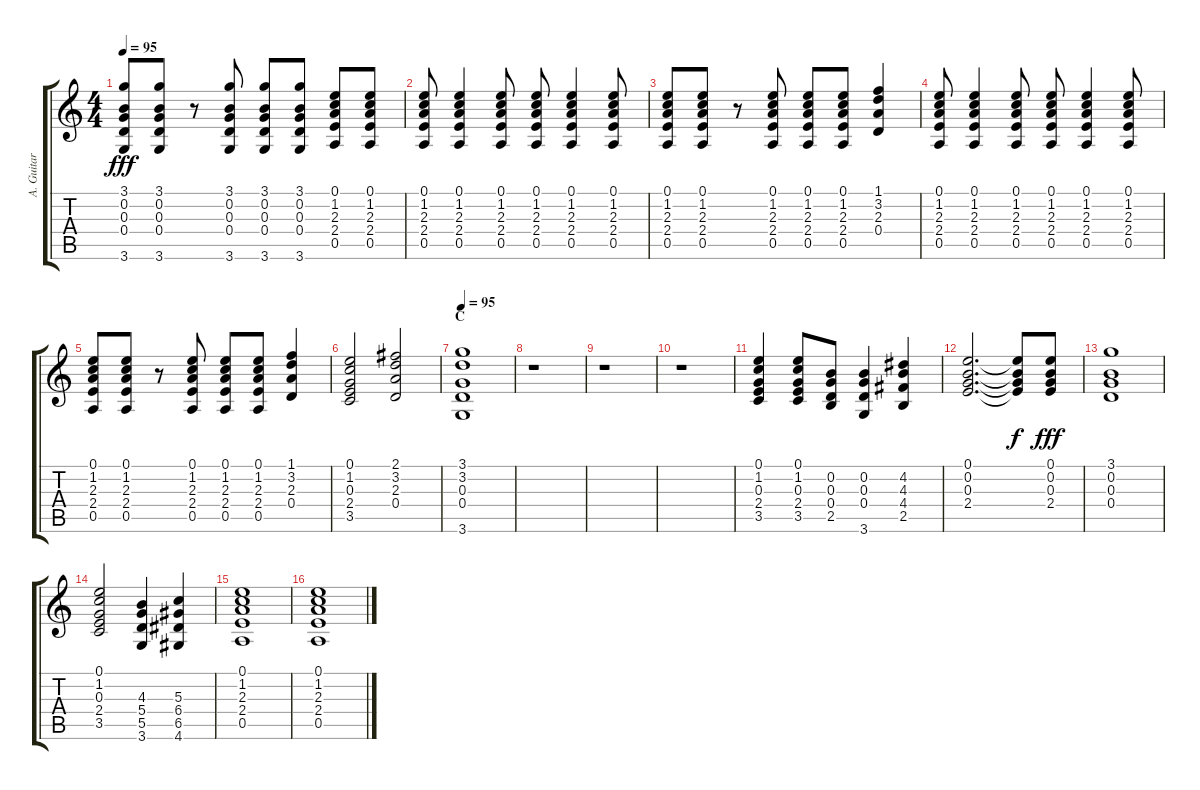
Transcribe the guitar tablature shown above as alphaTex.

\track ("A. Guitar" "A. Guitar") {instrument acousticguitarsteel}
\staff {score tabs}
\tuning (E4 B3 G3 D3 A2 E2) {hide}
\ts (4 4)
\tempo 95
\clef g2
\ks c
(3.1 0.2 0.3 0.4 3.6).8{dy fff} (3.1 0.2 0.3 0.4 3.6).8 r.8 (3.1 0.2 0.3 0.4 3.6).8 (3.1 0.2 0.3 0.4 3.6).8 (3.1 0.2 0.3 0.4 3.6).8 (0.1 1.2 2.3 2.4 0.5).8 (0.1 1.2 2.3 2.4 0.5).8 |
(0.1 1.2 2.3 2.4 0.5).8 (0.1 1.2 2.3 2.4 0.5).4 (0.1 1.2 2.3 2.4 0.5).8 (0.1 1.2 2.3 2.4 0.5).8 (0.1 1.2 2.3 2.4 0.5).4 (0.1 1.2 2.3 2.4 0.5).8 |
(0.1 1.2 2.3 2.4 0.5).8 (0.1 1.2 2.3 2.4 0.5).8 r.8 (0.1 1.2 2.3 2.4 0.5).8 (0.1 1.2 2.3 2.4 0.5).8 (0.1 1.2 2.3 2.4 0.5).8 (1.1 3.2 2.3 0.4).4 |
(0.1 1.2 2.3 2.4 0.5).8 (0.1 1.2 2.3 2.4 0.5).4 (0.1 1.2 2.3 2.4 0.5).8 (0.1 1.2 2.3 2.4 0.5).8 (0.1 1.2 2.3 2.4 0.5).4 (0.1 1.2 2.3 2.4 0.5).8 |
(0.1 1.2 2.3 2.4 0.5).8 (0.1 1.2 2.3 2.4 0.5).8 r.8 (0.1 1.2 2.3 2.4 0.5).8 (0.1 1.2 2.3 2.4 0.5).8 (0.1 1.2 2.3 2.4 0.5).8 (1.1 3.2 2.3 0.4).4 |
(0.1 1.2 0.3 2.4 3.5).2 (2.1 3.2 2.3 0.4).2 |
\section ("" "C")
\tempo 95
(3.1 3.2 0.3 0.4 3.6).1 |
r.1 |
r.1 |
r.1 |
(0.1 1.2 0.3 2.4 3.5).4 (0.1 1.2 0.3 2.4 3.5).8 (0.2 0.3 0.4 2.5).8 (0.2 0.3 0.4 3.6).4 (4.2 4.3 4.4 2.5).4 |
(0.1 0.2 0.3 2.4).2{d} (0.1{t} 0.2{t} 0.3{t} 2.4{t}).8{dy f} (0.1 0.2 0.3 2.4).8{dy fff} |
(3.1 0.2 0.3 0.4).1 |
(0.1 1.2 0.3 2.4 3.5).2 (4.3 5.4 5.5 3.6).4 (5.3 6.4 6.5 4.6).4 |
(0.1 1.2 2.3 2.4 0.5).1 |
(0.1 1.2 2.3 2.4 0.5).1
